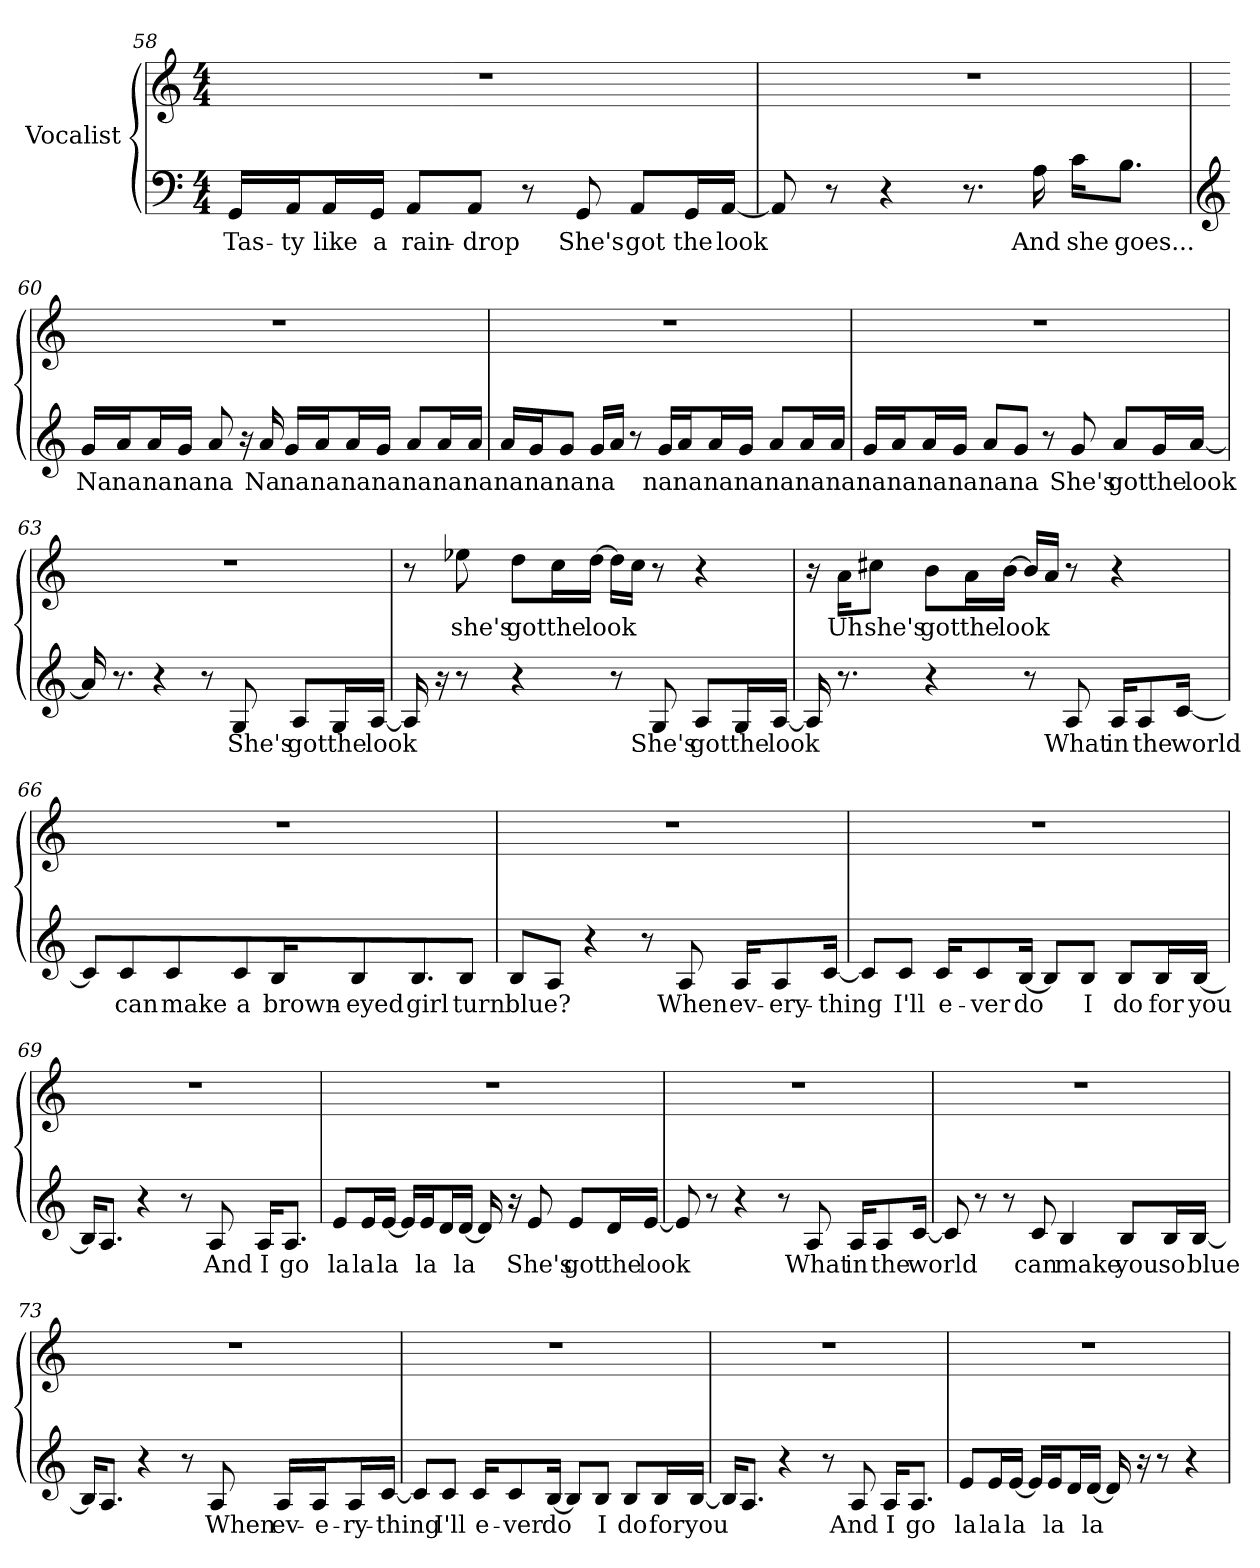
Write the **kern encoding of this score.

**kern	**text	**kern	**text
*part1	*part1	*part1	*part1
*staff2	*staff2	*staff1	*staff1
*I"Vocalist	*	*	*
*clefF4	*	*clefG2	*
*M4/4	*	*M4/4	*
=58	=58	=58	=58
16GG/LL	Tas-	1r	.
16AA/J	-ty	.	.
16AA/L	like	.	.
16GG/JJ	a	.	.
8AA/L	rain-	.	.
8AA/J	-drop	.	.
8r	.	.	.
8GG	She's	.	.
8AA/L	got	.	.
16GG/L	the	.	.
[16AA/JJ	look	.	.
=59	=59	=59	=59
8AA]	_	1r	.
8r	.	.	.
4r	.	.	.
8.r	.	.	.
16A	And	.	.
16c\KL	she	.	.
8.B\J	goes...	.	.
=60	=60	=60	=60
*clefG2	*	*	*
16g/LL	Na	1r	.
16a/J	na	.	.
16a/L	na	.	.
16g/JJ	na	.	.
8a	na	.	.
16r	.	.	.
16a	Na	.	.
16g/LL	na	.	.
16a/J	na	.	.
16a/L	na	.	.
16g/JJ	na	.	.
8a/L	na	.	.
16a/L	na	.	.
16a/JJ	na	.	.
=61	=61	=61	=61
16a/LL	na	1r	.
16g/J	na	.	.
8g/J	na	.	.
16g/LL	na	.	.
16a/JJ	_	.	.
8r	.	.	.
16g/LL	na	.	.
16a/J	na	.	.
16a/L	na	.	.
16g/JJ	na	.	.
8a/L	na	.	.
16a/L	na	.	.
16a/JJ	na	.	.
=62	=62	=62	=62
16g/LL	na	1r	.
16a/J	na	.	.
16a/L	na	.	.
16g/JJ	na	.	.
8a/L	na	.	.
8g/J	na	.	.
8r	.	.	.
8g	She's	.	.
8a/L	got	.	.
16g/L	the	.	.
[16a/JJ	look	.	.
=63	=63	=63	=63
16a]	_	1r	.
8.r	.	.	.
4r	.	.	.
8r	.	.	.
8G	She's	.	.
8A/L	got	.	.
16G/L	the	.	.
[16A/JJ	look	.	.
=64	=64	=64	=64
16A]	_	8r	.
16r	.	.	.
8r	.	8ee-X	she's
4r	.	8dd\L	got
.	.	16cc\L	the
.	.	[16dd\JJ	look
8r	.	16dd\LL]	_
.	.	16cc\JJ	_
8G	She's	8r	.
8A/L	got	4r	.
16G/L	the	.	.
[16A/JJ	look	.	.
=65	=65	=65	=65
16A]	_	16r	.
8.r	.	16a\KL	Uh
.	.	8cc#X\J	she's
4r	.	8b\L	got
.	.	16a\L	the
.	.	[16b\JJ	look
8r	.	16b/LL]	_
.	.	16a/JJ	_
8A	What	8r	.
16A/KL	in	4r	.
8A/	the	.	.
[16c/Jk	world	.	.
=66	=66	=66	=66
8c/L]	_	1r	.
8c/J	can	.	.
8c/L	make	.	.
8c/J	a	.	.
16B/KL	brown-	.	.
8B/	-eyed	.	.
8.B/J	girl	.	.
8BJ	turn	.	.
=67	=67	=67	=67
8B/L	blue?	1r	.
8A/J	_	.	.
4r	.	.	.
8r	.	.	.
8A	When	.	.
16A/KL	ev-	.	.
8A/	-ery-	.	.
[16c/Jk	-thing	.	.
=68	=68	=68	=68
8c/L]	_	1r	.
8c/J	I'll	.	.
16c/KL	e-	.	.
8c/	-ver	.	.
[16B/Jk	do	.	.
8B/L]	_	.	.
8B/J	I	.	.
8B/L	do	.	.
16B/L	for	.	.
[16B/JJ	you	.	.
=69	=69	=69	=69
16B/KL]	_	1r	.
8.A/J	_	.	.
4r	.	.	.
8r	.	.	.
8A	And	.	.
16A/KL	I	.	.
8.A/J	go	.	.
=70	=70	=70	=70
8e/L	la	1r	.
16e/L	la	.	.
[16e/JJ	la	.	.
16e/LL]	_	.	.
16e/J	la	.	.
16d/L	_	.	.
[16d/JJ	la	.	.
16d]	_	.	.
16r	.	.	.
8e	She's	.	.
8e/L	got	.	.
16d/L	the	.	.
[16e/JJ	look	.	.
=71	=71	=71	=71
8e]	_	1r	.
8r	.	.	.
4r	.	.	.
8r	.	.	.
8A	What	.	.
16A/KL	in	.	.
8A/	the	.	.
[16c/Jk	world	.	.
=72	=72	=72	=72
8c]	_	1r	.
8r	.	.	.
8r	.	.	.
8c	can	.	.
4B	make	.	.
8B/L	you	.	.
16B/L	so	.	.
[16B/JJ	blue	.	.
=73	=73	=73	=73
16B/KL]	_	1r	.
8.A/J	_	.	.
4r	.	.	.
8r	.	.	.
8A	When	.	.
16A/LL	ev-	.	.
16A/J	-e-	.	.
16A/L	-ry-	.	.
[16c/JJ	-thing	.	.
=74	=74	=74	=74
8c/L]	_	1r	.
8c/J	I'll	.	.
16c/KL	e-	.	.
8c/	-ver	.	.
[16B/Jk	do	.	.
8B/L]	_	.	.
8B/J	I	.	.
8B/L	do	.	.
16B/L	for	.	.
[16B/JJ	you	.	.
=75	=75	=75	=75
16B/KL]	_	1r	.
8.A/J	_	.	.
4r	.	.	.
8r	.	.	.
8A	And	.	.
16A/KL	I	.	.
8.A/J	go	.	.
=76	=76	=76	=76
8e/L	la	1r	.
16e/L	la	.	.
[16e/JJ	la	.	.
16e/LL]	_	.	.
16e/J	la	.	.
16d/L	_	.	.
[16d/JJ	la	.	.
16d]	_	.	.
16r	.	.	.
8r	.	.	.
4r	.	.	.
=	=	=	=
*-	*-	*-	*-
